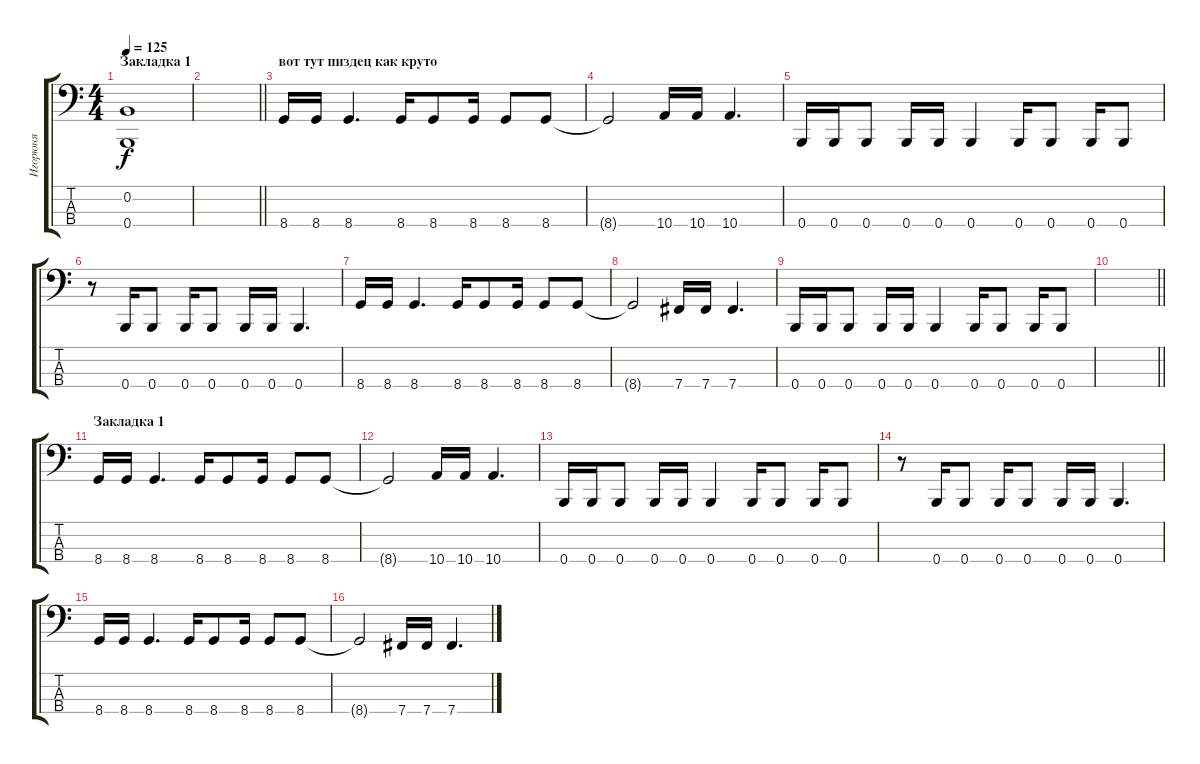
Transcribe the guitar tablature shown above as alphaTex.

\track ("Игорюня" "Игорюня") {instrument slapbass2}
\staff {score tabs}
\tuning (E2 B1 Gb1 B0) {hide}
\ts (4 4)
\section ("" "Закладка 1")
\tempo 125
\clef f4
\ks c
(0.2 0.4).1{dy f} |
\barLineRight lightlight
|
\section ("" "вот тут пиздец как круто")
8.4.16 8.4.16 8.4.4{d} 8.4.16 8.4.8 8.4.16 8.4.8 8.4.8 |
8.4{t}.2 10.4.16 10.4.16 10.4.4{d} |
0.4.16 0.4.16 0.4.8 0.4.16 0.4.16 0.4.4 0.4.16 0.4.8 0.4.16 0.4.8 |
r.8 0.4.16 0.4.8 0.4.16 0.4.8 0.4.16 0.4.16 0.4.4{d} |
8.4.16 8.4.16 8.4.4{d} 8.4.16 8.4.8 8.4.16 8.4.8 8.4.8 |
8.4{t}.2 7.4.16 7.4.16 7.4.4{d} |
0.4.16 0.4.16 0.4.8 0.4.16 0.4.16 0.4.4 0.4.16 0.4.8 0.4.16 0.4.8 |
\barLineRight lightlight
|
\section ("" "Закладка 1")
8.4.16 8.4.16 8.4.4{d} 8.4.16 8.4.8 8.4.16 8.4.8 8.4.8 |
8.4{t}.2 10.4.16 10.4.16 10.4.4{d} |
0.4.16 0.4.16 0.4.8 0.4.16 0.4.16 0.4.4 0.4.16 0.4.8 0.4.16 0.4.8 |
r.8 0.4.16 0.4.8 0.4.16 0.4.8 0.4.16 0.4.16 0.4.4{d} |
8.4.16 8.4.16 8.4.4{d} 8.4.16 8.4.8 8.4.16 8.4.8 8.4.8 |
8.4{t}.2 7.4.16 7.4.16 7.4.4{d}
